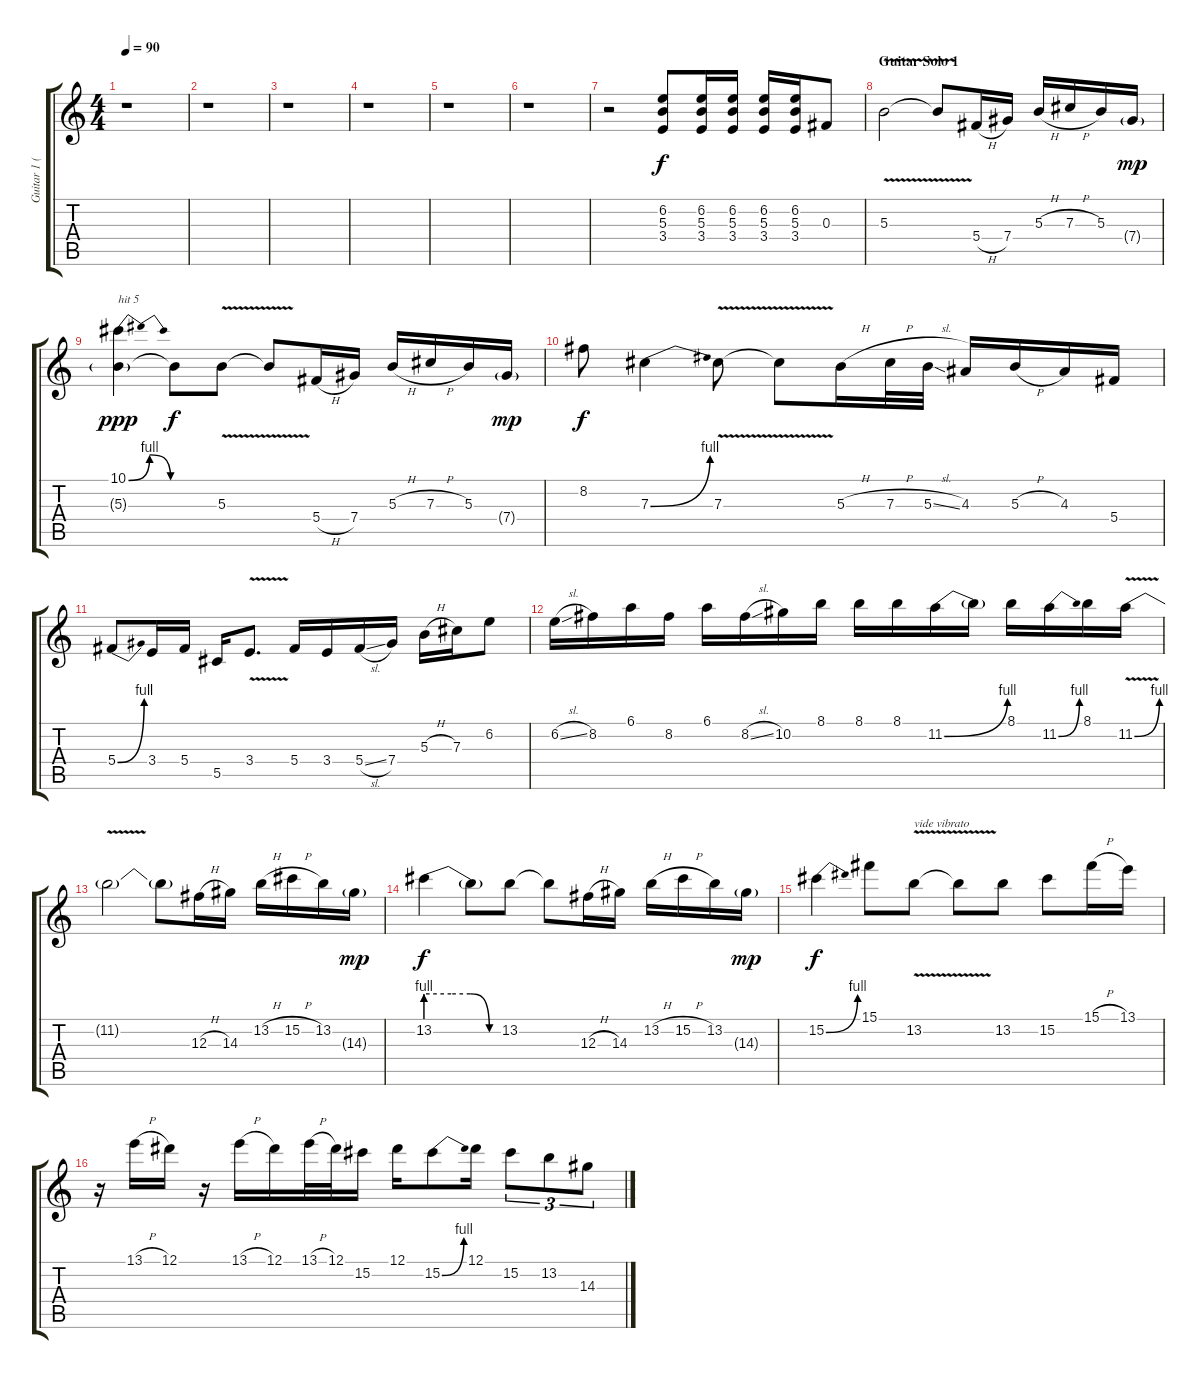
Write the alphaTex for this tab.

\track ("Guitar 1 (Slash)" "Guitar 1 (") {instrument overdrivenguitar}
\staff {score tabs}
\tuning (Eb4 Bb3 Gb3 Db3 Ab2 Eb2) {hide}
\ts (4 4)
\tempo 90
\clef g2
\ks c
r.1{dy f} |
r.1 |
r.1 |
r.1 |
r.1 |
r.1 |
r.2 (6.2 5.3 3.4).8 (6.2 5.3 3.4).16 (6.2 5.3 3.4).16 (6.2 5.3 3.4).16 (6.2 5.3 3.4).16 0.3.8 |
\section ("" "Guitar Solo 1")
5.3{v}.2 5.3{t}.8 5.4{h}.16 7.4.16 5.3{h}.16 7.3{h}.16 5.3.16 7.4{g}.16{dy mp} |
(10.1{be (bendrelease 0 0 30 4 45 4 60 0)} 5.3{g}).4{txt "hit 5" dy ppp} 5.3{t}.8{dy f} 5.3{v}.8 5.3{t}.8 5.4{h}.16 7.4.16 5.3{h}.16 7.3{h}.16 5.3.16 7.4{g}.16{dy mp} |
8.2.8{dy f} 7.3{be (bend 0 0 60 4)}.4 7.3{v}.8 7.3{t}.8 5.3{h}.16 7.3{h}.32 5.3{sl}.32 4.3.16 5.3{h}.16 4.3.16 5.4.16 |
5.4{be (bend 0 0 60 4)}.8 3.4.16 5.4.16 5.5.16 3.4{v}.8{d} 5.4.16 3.4.16 5.4{sl}.16 7.4.16 5.3{h}.16 7.3.16 6.2.8 |
6.2{sl}.16 8.2.16 6.1.16 8.2.16 6.1.16 8.2{sl}.16 10.2.16 8.1.16 8.1.16 8.1.16 11.2{be (bend 0 0 60 4)}.16 11.2{t}.16 8.1.16 11.2{be (bend 0 0 60 4)}.16 8.1.16 11.2{be (bend 0 0 60 4) v}.16 |
11.2{t}.2 11.2{t}.8 12.3{h}.16 14.3.16 13.2{h}.16 15.2{h}.16 13.2.16 14.3{g}.16{dy mp} |
13.2{be (custom 0 4 20 4 35 4 50 0 60 0)}.4{dy f} 13.2{t}.8 13.2.8 13.2{t}.8 12.3{h}.16 14.3.16 13.2{h}.16 15.2{h}.16 13.2.16 14.3{g}.16{dy mp} |
15.2{be (bend 0 0 60 4)}.4{dy f} 15.1.8 13.2{v}.8{txt "vide vibrato"} 13.2{t}.8 13.2.8 15.2.8 15.1{h}.16 13.1.16 |
r.16 13.1{h}.16 12.1.16 r.16 13.1{h}.16 12.1.16 13.1{h}.32 12.1.32 15.2.16 12.1.16 15.2{be (bend 0 0 60 4)}.8 12.1.16 15.2.8{tu (3 2)} 13.2.8{tu (3 2)} 14.3.8{tu (3 2)}
